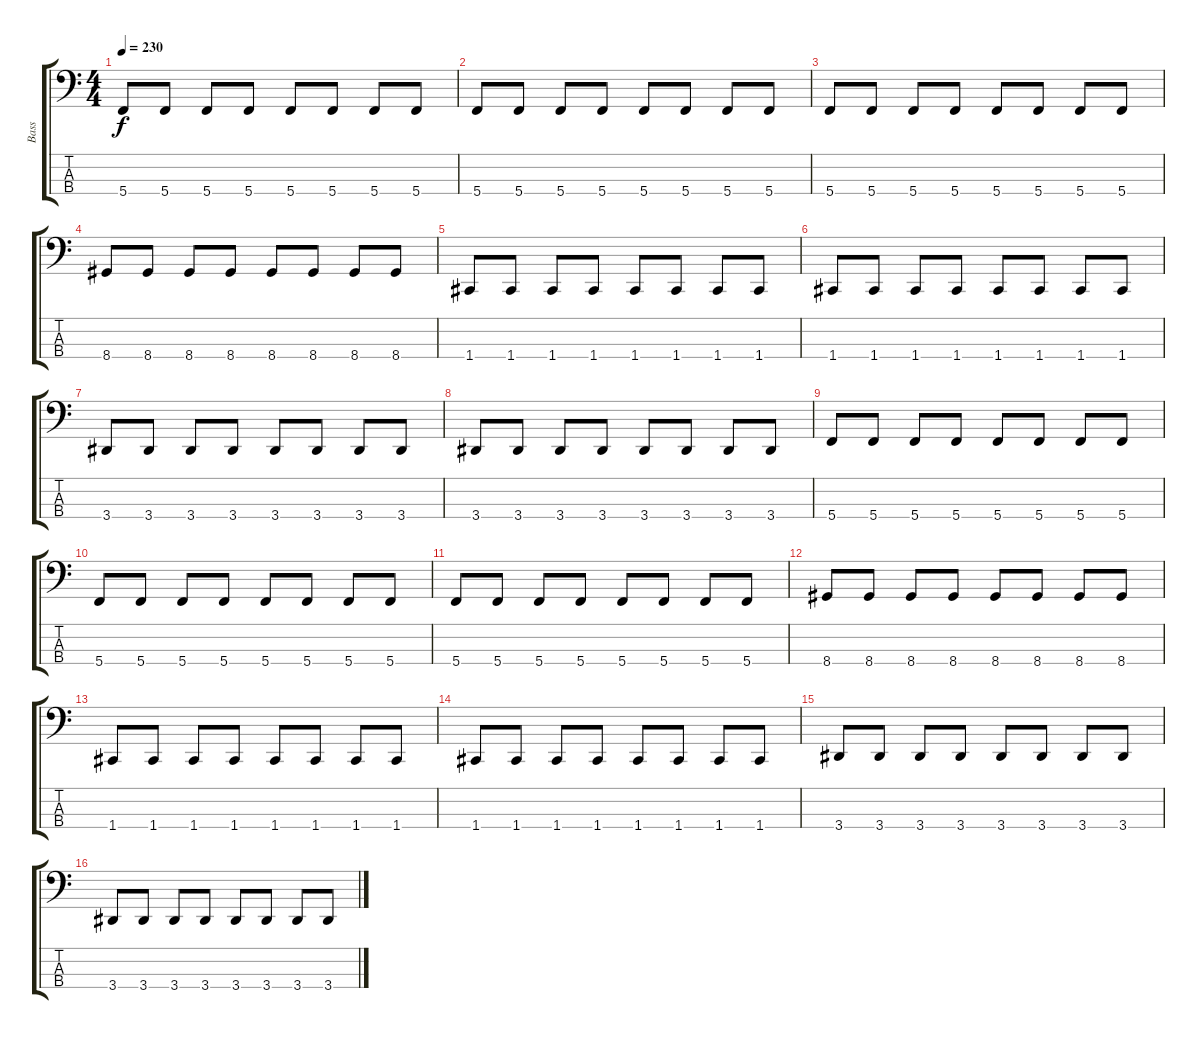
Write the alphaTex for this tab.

\track ("Bass" "Bass") {instrument electricbassfinger}
\staff {score tabs}
\tuning (F2 C2 G1 C1) {hide}
\ts (4 4)
\tempo 230
\clef f4
\ks c
5.4.8{dy f} 5.4.8 5.4.8 5.4.8 5.4.8 5.4.8 5.4.8 5.4.8 |
5.4.8 5.4.8 5.4.8 5.4.8 5.4.8 5.4.8 5.4.8 5.4.8 |
5.4.8 5.4.8 5.4.8 5.4.8 5.4.8 5.4.8 5.4.8 5.4.8 |
8.4.8 8.4.8 8.4.8 8.4.8 8.4.8 8.4.8 8.4.8 8.4.8 |
1.4.8 1.4.8 1.4.8 1.4.8 1.4.8 1.4.8 1.4.8 1.4.8 |
1.4.8 1.4.8 1.4.8 1.4.8 1.4.8 1.4.8 1.4.8 1.4.8 |
3.4.8 3.4.8 3.4.8 3.4.8 3.4.8 3.4.8 3.4.8 3.4.8 |
3.4.8 3.4.8 3.4.8 3.4.8 3.4.8 3.4.8 3.4.8 3.4.8 |
5.4.8 5.4.8 5.4.8 5.4.8 5.4.8 5.4.8 5.4.8 5.4.8 |
5.4.8 5.4.8 5.4.8 5.4.8 5.4.8 5.4.8 5.4.8 5.4.8 |
5.4.8 5.4.8 5.4.8 5.4.8 5.4.8 5.4.8 5.4.8 5.4.8 |
8.4.8 8.4.8 8.4.8 8.4.8 8.4.8 8.4.8 8.4.8 8.4.8 |
1.4.8 1.4.8 1.4.8 1.4.8 1.4.8 1.4.8 1.4.8 1.4.8 |
1.4.8 1.4.8 1.4.8 1.4.8 1.4.8 1.4.8 1.4.8 1.4.8 |
3.4.8 3.4.8 3.4.8 3.4.8 3.4.8 3.4.8 3.4.8 3.4.8 |
3.4.8 3.4.8 3.4.8 3.4.8 3.4.8 3.4.8 3.4.8 3.4.8
